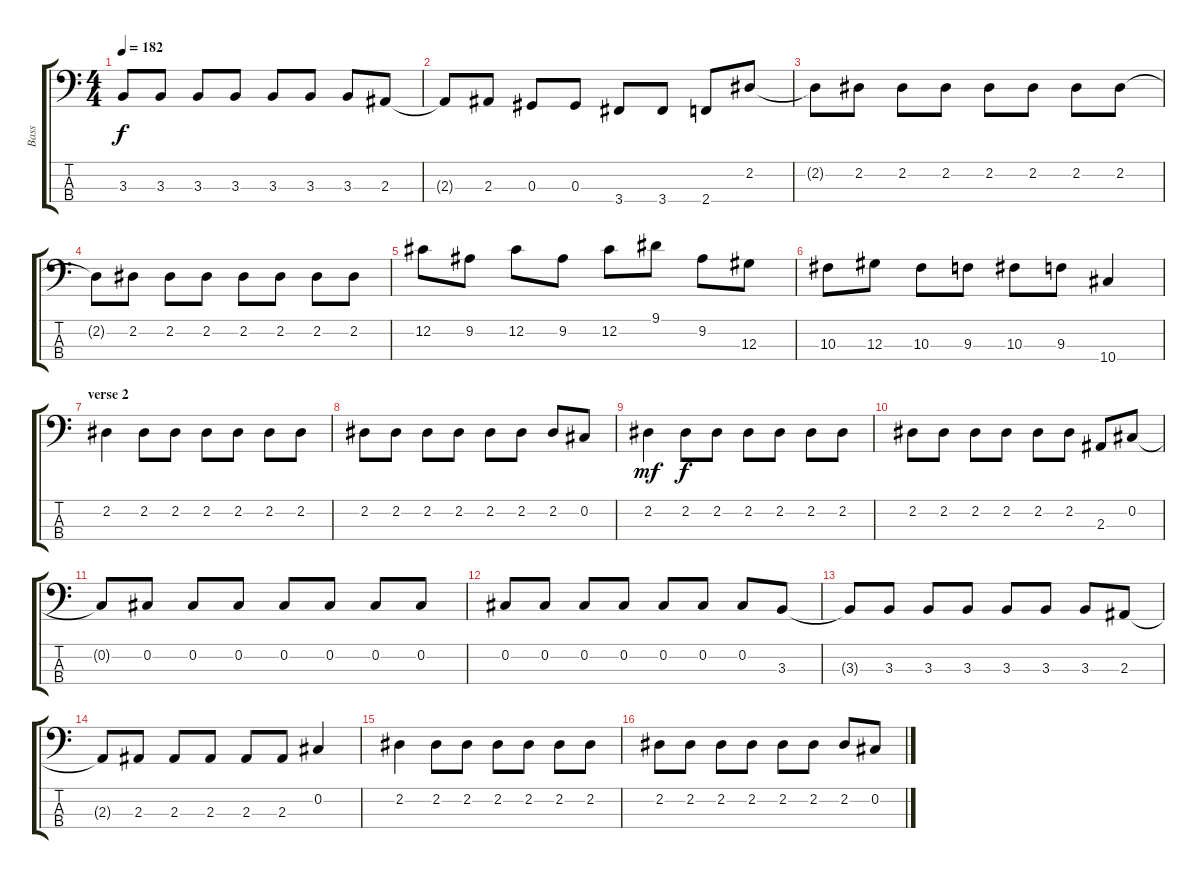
\track ("Bass" "Bass") {instrument electricbassfinger}
\staff {score tabs}
\tuning (Gb2 Db2 Ab1 Eb1) {hide}
\ts (4 4)
\tempo 182
\clef f4
\ks c
3.3{t}.8{dy f} 3.3.8 3.3.8 3.3.8 3.3.8 3.3.8 3.3.8 2.3.8 |
2.3{t}.8 2.3.8 0.3.8 0.3.8 3.4.8 3.4.8 2.4.8 2.2.8 |
2.2{t}.8 2.2.8 2.2.8 2.2.8 2.2.8 2.2.8 2.2.8 2.2.8 |
2.2{t}.8 2.2.8 2.2.8 2.2.8 2.2.8 2.2.8 2.2.8 2.2.8 |
12.2.8 9.2.8 12.2.8 9.2.8 12.2.8 9.1.8 9.2.8 12.3.8 |
10.3.8 12.3.8 10.3.8 9.3.8 10.3.8 9.3.8 10.4.4 |
\section ("" "verse 2")
2.2.4 2.2.8 2.2.8 2.2.8 2.2.8 2.2.8 2.2.8 |
2.2.8 2.2.8 2.2.8 2.2.8 2.2.8 2.2.8 2.2.8 0.2.8 |
2.2.4{dy mf} 2.2.8{dy f} 2.2.8 2.2.8 2.2.8 2.2.8 2.2.8 |
2.2.8 2.2.8 2.2.8 2.2.8 2.2.8 2.2.8 2.3.8 0.2.8 |
0.2{t}.8 0.2.8 0.2.8 0.2.8 0.2.8 0.2.8 0.2.8 0.2.8 |
0.2.8 0.2.8 0.2.8 0.2.8 0.2.8 0.2.8 0.2.8 3.3.8 |
3.3{t}.8 3.3.8 3.3.8 3.3.8 3.3.8 3.3.8 3.3.8 2.3.8 |
2.3{t}.8 2.3.8 2.3.8 2.3.8 2.3.8 2.3.8 0.2.4 |
2.2.4 2.2.8 2.2.8 2.2.8 2.2.8 2.2.8 2.2.8 |
2.2.8 2.2.8 2.2.8 2.2.8 2.2.8 2.2.8 2.2.8 0.2.8
